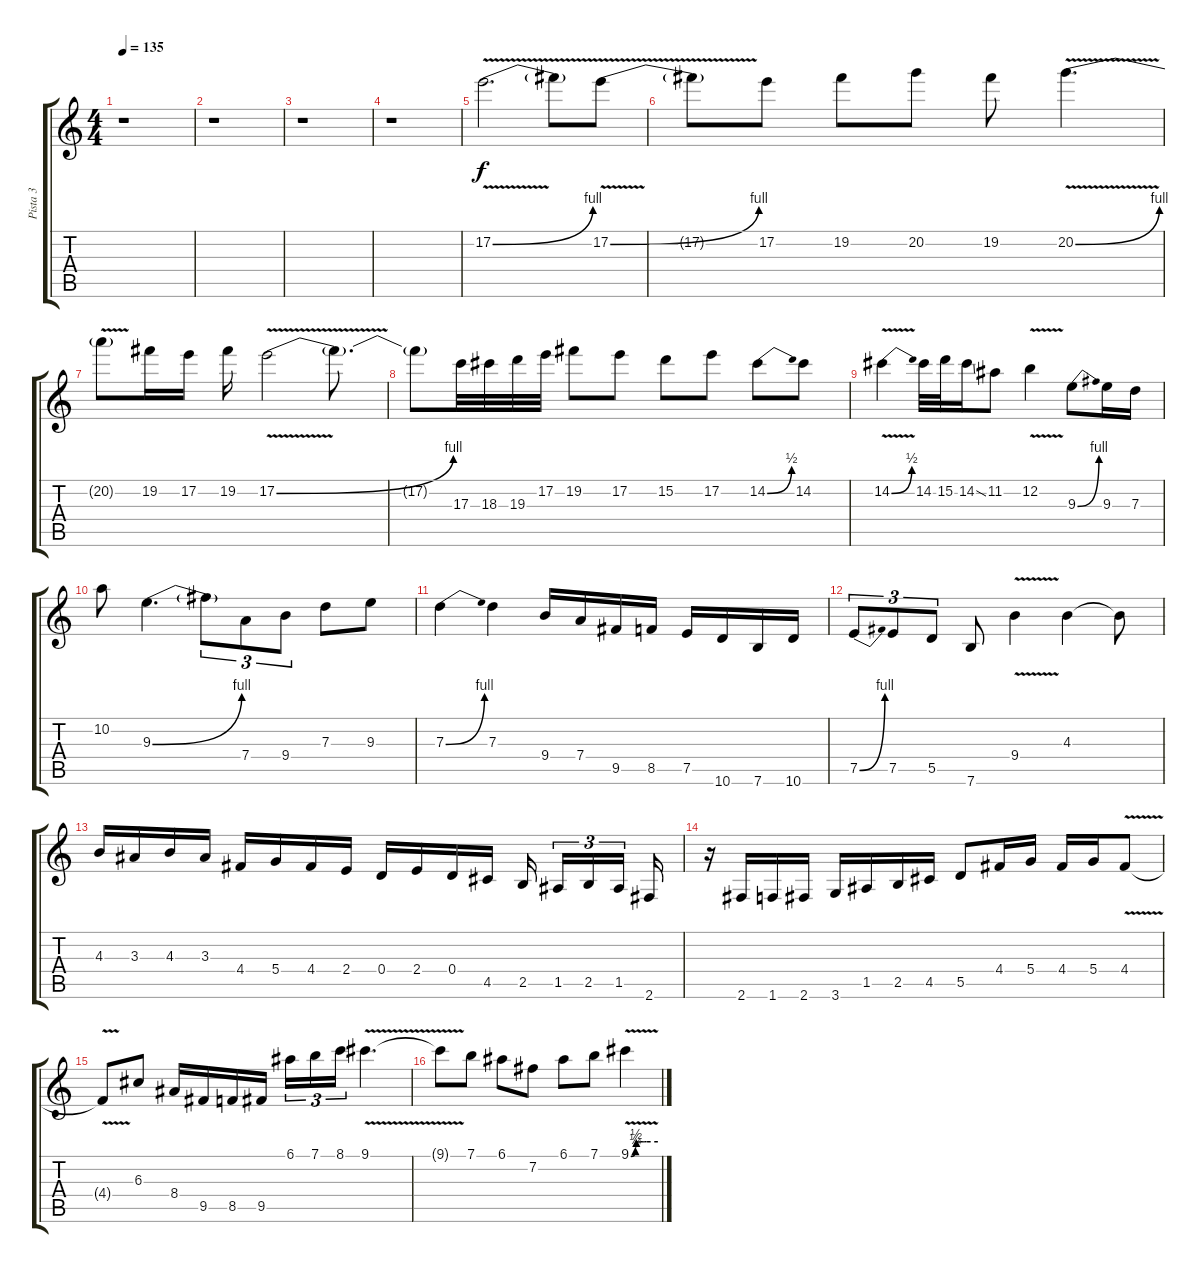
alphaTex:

\track ("Pista 3" "Pista 3") {instrument distortionguitar}
\staff {score tabs}
\tuning (E4 B3 G3 D3 A2 E2) {hide}
\ts (4 4)
\tempo 135
\clef g2
\ks c
r.1{dy f} |
r.1 |
r.1 |
r.1 |
17.2{be (bend 0 0 60 4) v}.2{d} 17.2{t}.8 17.2{be (bend 0 0 60 4) v}.8 |
17.2{t}.8 17.2.8 19.2.8 20.2.8 19.2.8 20.2{be (bend 0 0 60 4) v}.4{d} |
20.2{t}.8 19.2.16 17.2.16 19.2.16 17.2{be (bend 0 0 60 4) v}.2 17.2{t}.8{d} |
17.2{t}.8 17.3.32 18.3.32 19.3.32 17.2.32 19.2.8 17.2.8 15.2.8 17.2.8 14.2{be (bend 0 0 60 2)}.8 14.2.8 |
14.2{be (bend 0 0 60 2) v}.4 14.2.32 15.2.32 14.2{ss}.16 11.2.8 12.2{v}.4 9.3{be (bend 0 0 60 4)}.8 9.3.16 7.3.16 |
10.2.8 9.3{be (bend 0 0 60 4)}.4{d} 9.3{t}.8{tu (3 2)} 7.4.8{tu (3 2)} 9.4.8{tu (3 2)} 7.3.8 9.3.8 |
7.3{be (bend 0 0 60 4)}.4 7.3.4 9.4.16 7.4.16 9.5.16 8.5.16 7.5.16 10.6.16 7.6.16 10.6.16 |
7.5{be (bend 0 0 60 4)}.8{tu (3 2)} 7.5.8{tu (3 2)} 5.5.8{tu (3 2)} 7.6.8 9.4{v}.4 4.3.4 4.3{t}.8 |
4.3.16 3.3.16 4.3.16 3.3.16 4.4.16 5.4.16 4.4.16 2.4.16 0.4.16 2.4.16 0.4.16 4.5.16 2.5.16{beam splitsecondary} 1.5.16{tu (3 2)} 2.5.16{tu (3 2)} 1.5.16{tu (3 2) beam splitsecondary} 2.6.16 |
r.16 2.6.16 1.6.16 2.6.16 3.6.16 1.5.16 2.5.16 4.5.16 5.5.8 4.4.16 5.4.16 4.4.16 5.4.16 4.4{v}.8 |
4.4{t}.8 6.3.8 8.4.16 9.5.16 8.5.16 9.5.16 6.1.16{tu (3 2)} 7.1.16{tu (3 2)} 8.1.16{tu (3 2)} 9.1{v}.4{d} |
9.1{t}.8 7.1.8 6.1.8 7.2.8 6.1.8 7.1.8 9.1{be (custom 0 0 10 1 12 2 15 2 17 2 19 2 21 2 25 2 28 2 30 2 35 2 60 2) v}.4
